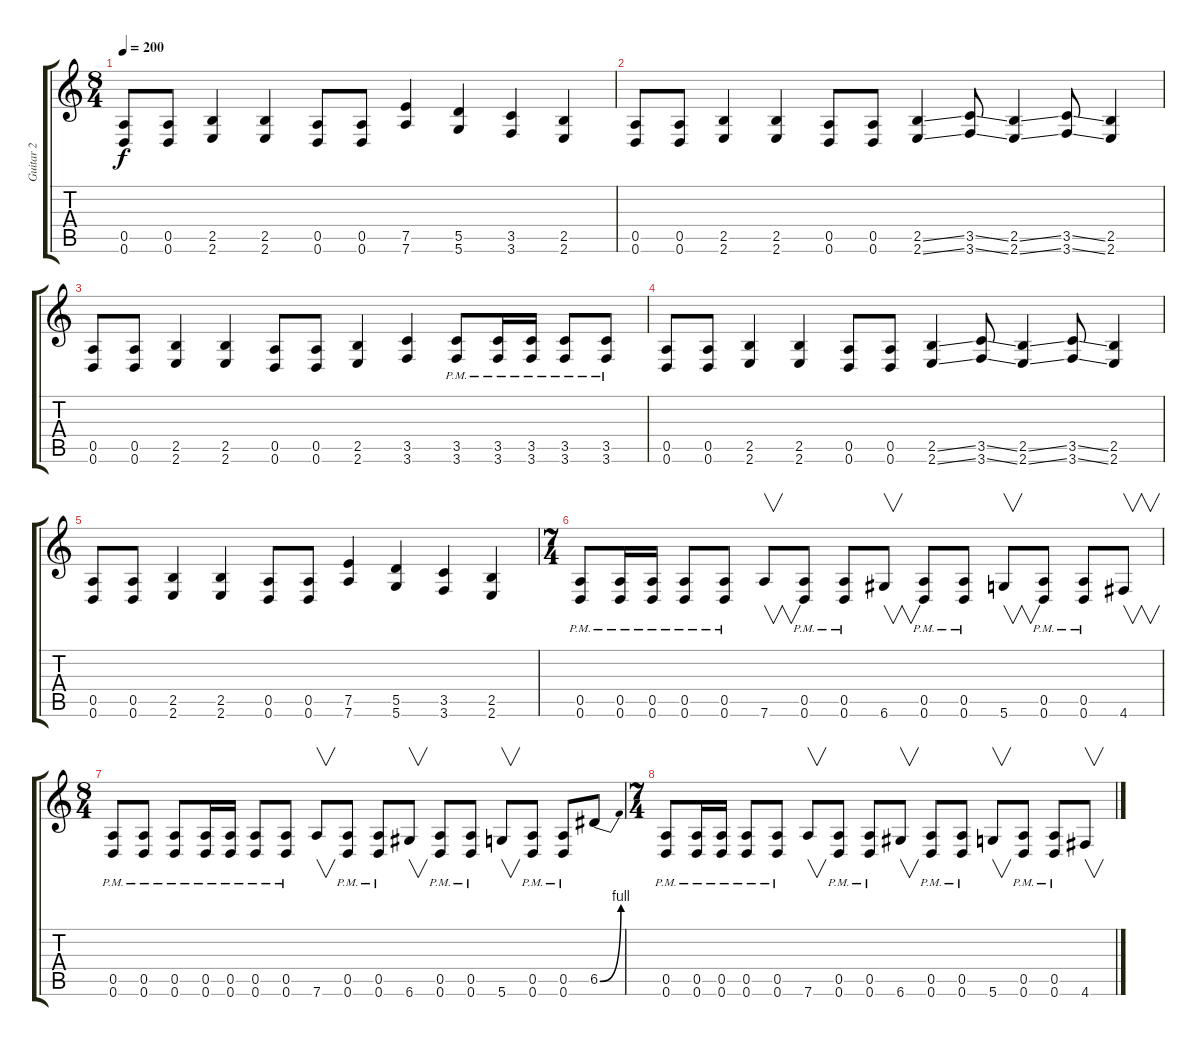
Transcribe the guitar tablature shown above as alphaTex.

\track ("Guitar 2" "Guitar 2") {instrument distortionguitar}
\staff {score tabs}
\tuning (E4 B3 G3 D3 A2 D2) {hide}
\ts (8 4)
\tempo 200
\clef g2
\ks c
(0.5 0.6).8{dy f} (0.5 0.6).8 (2.5 2.6).4 (2.5 2.6).4 (0.5 0.6).8 (0.5 0.6).8 (7.5 7.6).4 (5.5 5.6).4 (3.5 3.6).4 (2.5 2.6).4 |
(0.5 0.6).8 (0.5 0.6).8 (2.5 2.6).4 (2.5 2.6).4 (0.5 0.6).8 (0.5 0.6).8 (2.5{ss} 2.6{ss}).4 (3.5{ss} 3.6{ss}).8 (2.5{ss} 2.6{ss}).4 (3.5{ss} 3.6{ss}).8 (2.5 2.6).4 |
(0.5 0.6).8 (0.5 0.6).8 (2.5 2.6).4 (2.5 2.6).4 (0.5 0.6).8 (0.5 0.6).8 (2.5 2.6).4 (3.5 3.6).4 (3.5{pm} 3.6{pm}).8 (3.5{pm} 3.6{pm}).16 (3.5{pm} 3.6{pm}).16 (3.5{pm} 3.6{pm}).8 (3.5{pm} 3.6{pm}).8 |
(0.5 0.6).8 (0.5 0.6).8 (2.5 2.6).4 (2.5 2.6).4 (0.5 0.6).8 (0.5 0.6).8 (2.5{ss} 2.6{ss}).4 (3.5{ss} 3.6{ss}).8 (2.5{ss} 2.6{ss}).4 (3.5{ss} 3.6{ss}).8 (2.5 2.6).4 |
(0.5 0.6).8 (0.5 0.6).8 (2.5 2.6).4 (2.5 2.6).4 (0.5 0.6).8 (0.5 0.6).8 (7.5 7.6).4 (5.5 5.6).4 (3.5 3.6).4 (2.5 2.6).4 |
\ts (7 4)
(0.5{pm} 0.6{pm}).8 (0.5{pm} 0.6{pm}).16 (0.5{pm} 0.6{pm}).16 (0.5{pm} 0.6{pm}).8 (0.5{pm} 0.6{pm}).8 7.6.8{v} (0.5{pm} 0.6{pm}).8 (0.5{pm} 0.6{pm}).8 6.6.8{v} (0.5{pm} 0.6{pm}).8 (0.5{pm} 0.6{pm}).8 5.6.8{v} (0.5{pm} 0.6{pm}).8 (0.5{pm} 0.6{pm}).8 4.6.8{v} |
\ts (8 4)
(0.5{pm} 0.6{pm}).8 (0.5{pm} 0.6{pm}).8 (0.5{pm} 0.6{pm}).8 (0.5{pm} 0.6{pm}).16 (0.5{pm} 0.6{pm}).16 (0.5{pm} 0.6{pm}).8 (0.5{pm} 0.6{pm}).8 7.6.8{v} (0.5{pm} 0.6{pm}).8 (0.5{pm} 0.6{pm}).8 6.6.8{v} (0.5{pm} 0.6{pm}).8 (0.5{pm} 0.6{pm}).8 5.6.8{v} (0.5{pm} 0.6{pm}).8 (0.5{pm} 0.6{pm}).8 6.5{be (bend 0 0 60 4)}.8 |
\ts (7 4)
(0.5{pm} 0.6{pm}).8 (0.5{pm} 0.6{pm}).16 (0.5{pm} 0.6{pm}).16 (0.5{pm} 0.6{pm}).8 (0.5{pm} 0.6{pm}).8 7.6.8{v} (0.5{pm} 0.6{pm}).8 (0.5{pm} 0.6{pm}).8 6.6.8{v} (0.5{pm} 0.6{pm}).8 (0.5{pm} 0.6{pm}).8 5.6.8{v} (0.5{pm} 0.6{pm}).8 (0.5{pm} 0.6{pm}).8 4.6.8{v}
